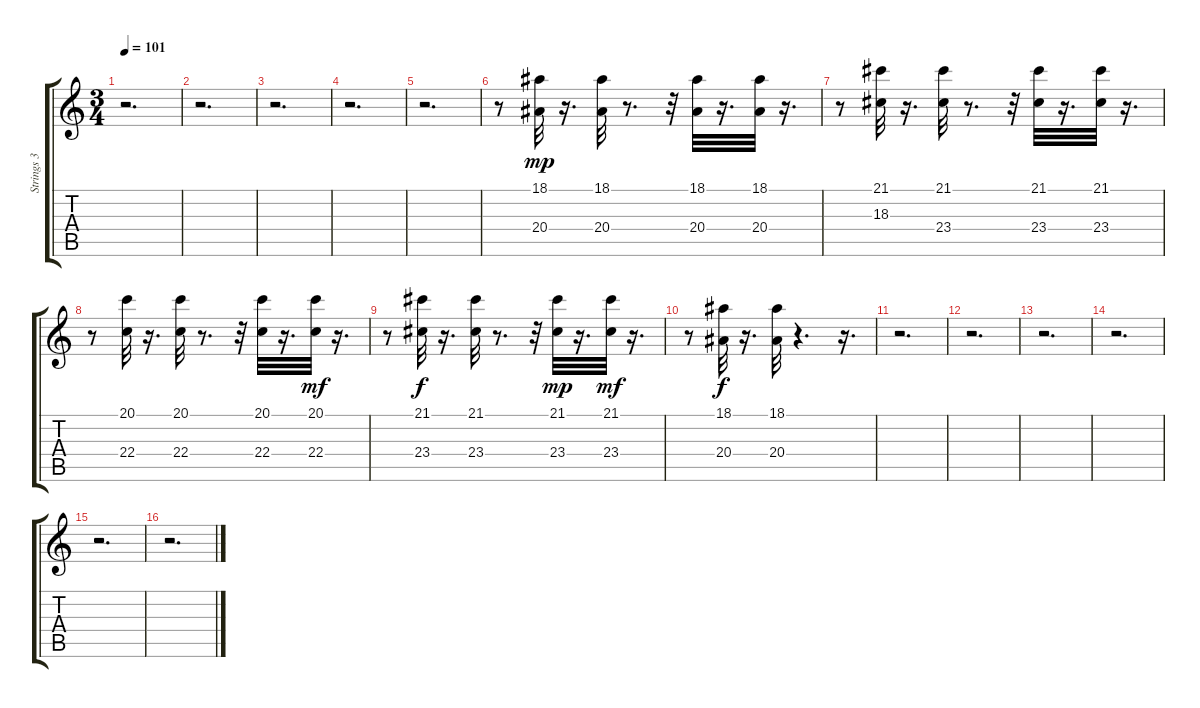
\track ("Strings 3" "Strings 3") {instrument stringensemble1}
\staff {score tabs}
\tuning (E4 B3 G3 D3 A2 E2) {hide}
\ts (3 4)
\tempo 101
\clef g2
\ks c
r.2{d dy mp} |
r.2{d} |
r.2{d} |
r.2{d} |
r.2{d} |
r.8 (18.1 20.4).32 r.16{d} (18.1 20.4).32 r.8{d} r.32 (18.1 20.4).32 r.16{d} (18.1 20.4).32 r.16{d} |
r.8 (21.1 18.3).32 r.16{d} (21.1 23.4).32 r.8{d} r.32 (21.1 23.4).32 r.16{d} (21.1 23.4).32 r.16{d} |
r.8 (20.1 22.4).32 r.16{d} (20.1 22.4).32 r.8{d} r.32 (20.1 22.4).32 r.16{d} (20.1 22.4).32{dy mf} r.16{d} |
r.8 (21.1 23.4).32{dy f} r.16{d} (21.1 23.4).32 r.8{d} r.32 (21.1 23.4).32{dy mp} r.16{d} (21.1 23.4).32{dy mf} r.16{d} |
r.8 (18.1 20.4).32{dy f} r.16{d} (18.1 20.4).32 r.4{d} r.16{d} |
r.2{d} |
r.2{d} |
r.2{d} |
r.2{d} |
r.2{d} |
r.2{d}
